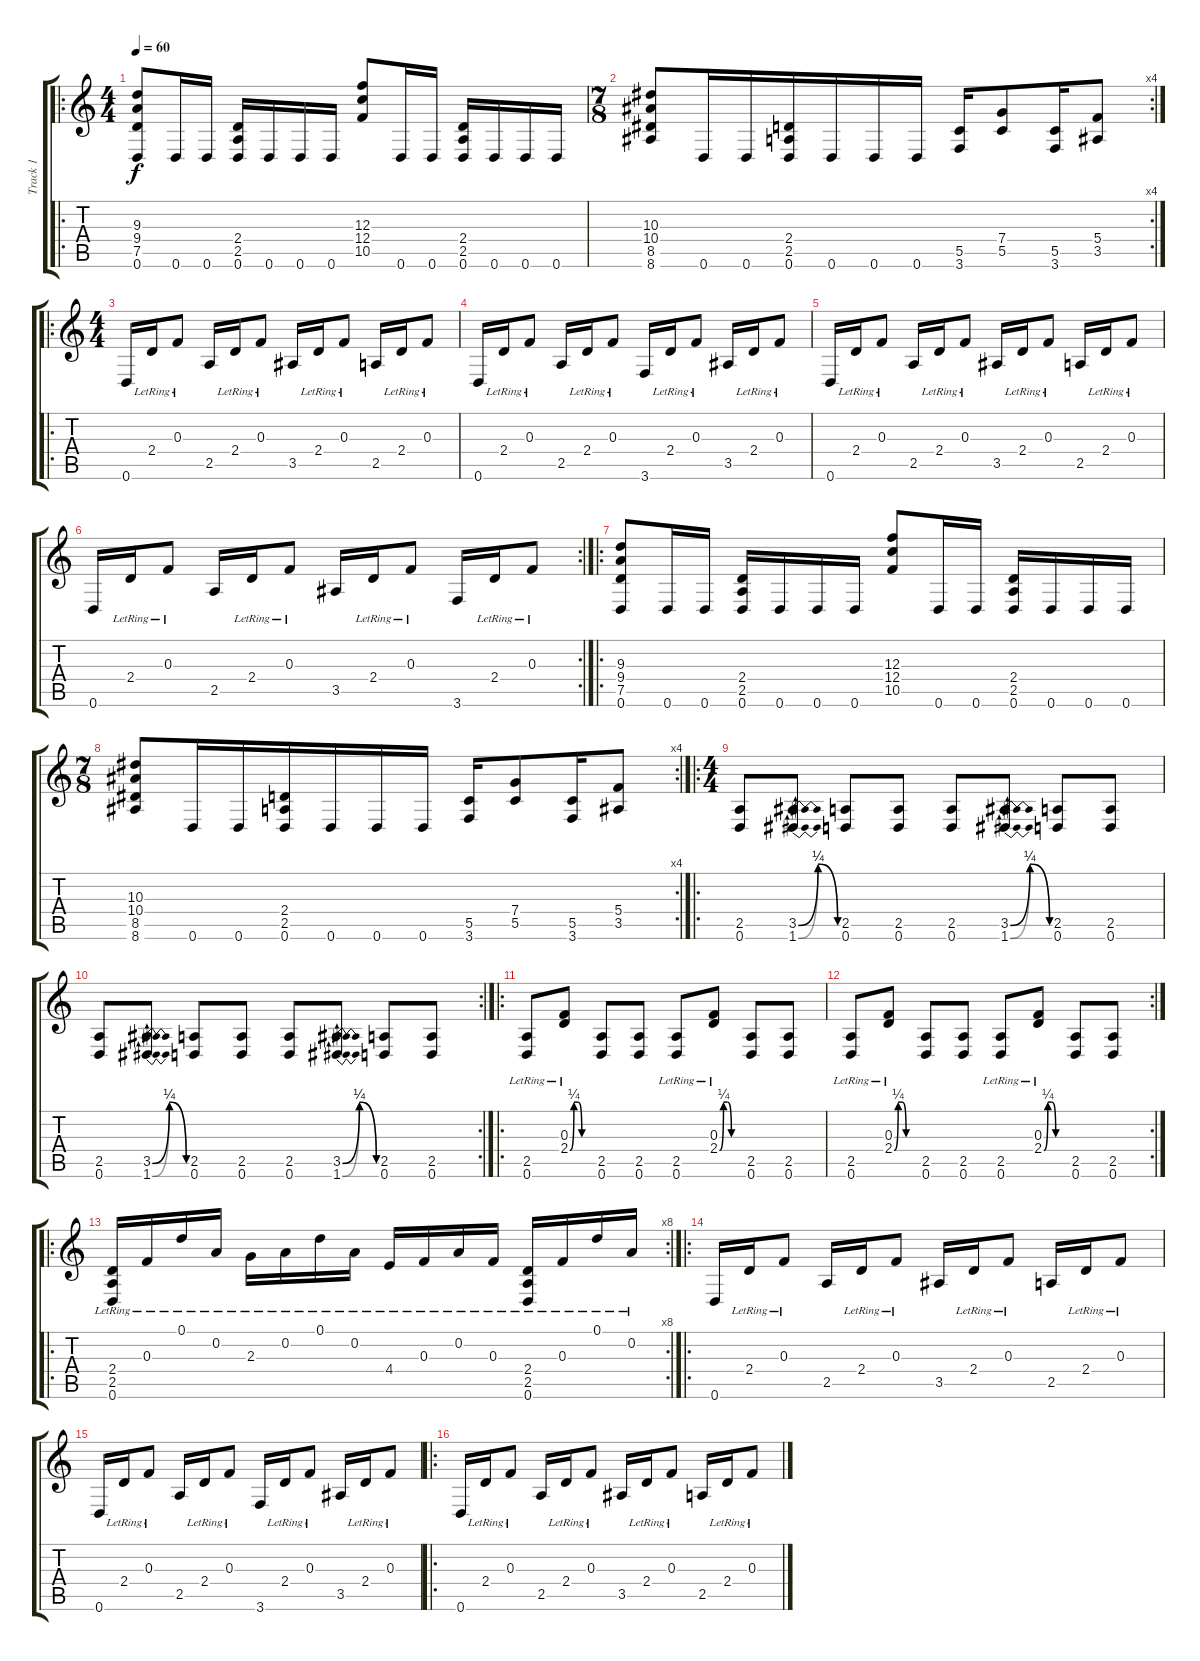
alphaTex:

\track ("Track 1" "Track 1") {instrument distortionguitar}
\staff {score tabs}
\tuning (D4 A3 F3 C3 G2 D2) {hide}
\ro
\ts (4 4)
\tempo 60
\clef g2
\ks c
(9.3 9.4 7.5 0.6).8{dy f} 0.6.16 0.6.16 (2.4 2.5 0.6).16 0.6.16 0.6.16 0.6.16 (12.3 12.4 10.5).8 0.6.16 0.6.16 (2.4 2.5 0.6).16 0.6.16 0.6.16 0.6.16 |
\rc 4
\ts (7 8)
(10.3 10.4 8.5 8.6).8 0.6.16 0.6.16 (2.4 2.5 0.6).16 0.6.16 0.6.16 0.6.16 (5.5 3.6).16 (7.4 5.5).8 (5.5 3.6).16 (5.4 3.5).8 |
\ro
\ts (4 4)
0.6.16 2.4{lr}.16 0.3{lr}.8 2.5.16 2.4{lr}.16 0.3{lr}.8 3.5.16 2.4{lr}.16 0.3{lr}.8 2.5.16 2.4{lr}.16 0.3{lr}.8 |
0.6.16 2.4{lr}.16 0.3{lr}.8 2.5.16 2.4{lr}.16 0.3{lr}.8 3.6.16 2.4{lr}.16 0.3{lr}.8 3.5.16 2.4{lr}.16 0.3{lr}.8 |
0.6.16 2.4{lr}.16 0.3{lr}.8 2.5.16 2.4{lr}.16 0.3{lr}.8 3.5.16 2.4{lr}.16 0.3{lr}.8 2.5.16 2.4{lr}.16 0.3{lr}.8 |
\rc 2
0.6.16 2.4{lr}.16 0.3{lr}.8 2.5.16 2.4{lr}.16 0.3{lr}.8 3.5.16 2.4{lr}.16 0.3{lr}.8 3.6.16 2.4{lr}.16 0.3{lr}.8 |
\ro
(9.3 9.4 7.5 0.6).8 0.6.16 0.6.16 (2.4 2.5 0.6).16 0.6.16 0.6.16 0.6.16 (12.3 12.4 10.5).8 0.6.16 0.6.16 (2.4 2.5 0.6).16 0.6.16 0.6.16 0.6.16 |
\rc 4
\ts (7 8)
(10.3 10.4 8.5 8.6).8 0.6.16 0.6.16 (2.4 2.5 0.6).16 0.6.16 0.6.16 0.6.16 (5.5 3.6).16 (7.4 5.5).8 (5.5 3.6).16 (5.4 3.5).8 |
\ro
\ts (4 4)
(2.5 0.6).8 (3.5{be (bendrelease 0 0 15 1 45 1 60 0)} 1.6{be (bendrelease 0 0 15 1 30 1 60 0)}).8 (2.5 0.6).8 (2.5 0.6).8 (2.5 0.6).8 (3.5{be (bendrelease 0 0 15 1 45 1 60 0)} 1.6{be (bendrelease 0 0 15 1 30 1 60 0)}).8 (2.5 0.6).8 (2.5 0.6).8 |
\rc 2
(2.5 0.6).8 (3.5{be (bendrelease 0 0 15 1 45 1 60 0)} 1.6{be (bendrelease 0 0 15 1 30 1 60 0)}).8 (2.5 0.6).8 (2.5 0.6).8 (2.5 0.6).8 (3.5{be (bendrelease 0 0 15 1 45 1 60 0)} 1.6{be (bendrelease 0 0 15 1 30 1 60 0)}).8 (2.5 0.6).8 (2.5 0.6).8 |
\ro
(2.5 0.6{lr}).8 (0.3{lr} 2.4{be (custom 0 0 10 1 20 1 30 0 60 0) lr}).8 (2.5 0.6).8 (2.5 0.6).8 (2.5 0.6{lr}).8 (0.3{lr} 2.4{be (custom 0 0 10 1 20 1 30 0 60 0)}).8 (2.5 0.6).8 (2.5 0.6).8 |
\rc 2
(2.5 0.6{lr}).8 (0.3{lr} 2.4{be (custom 0 0 10 1 20 1 30 0 60 0) lr}).8 (2.5 0.6).8 (2.5 0.6).8 (2.5 0.6{lr}).8 (0.3{lr} 2.4{be (custom 0 0 10 1 20 1 30 0 60 0)}).8 (2.5 0.6).8 (2.5 0.6).8 |
\ro
\rc 8
(2.4{lr} 2.5{lr} 0.6{lr}).16 0.3{lr}.16 0.1{lr}.16 0.2{lr}.16 2.3{lr}.16 0.2{lr}.16 0.1{lr}.16 0.2{lr}.16 4.4{lr}.16 0.3{lr}.16 0.2{lr}.16 0.3{lr}.16 (2.4{lr} 2.5{lr} 0.6{lr}).16 0.3{lr}.16 0.1{lr}.16 0.2{lr}.16 |
\ro
0.6.16 2.4{lr}.16 0.3{lr}.8 2.5.16 2.4{lr}.16 0.3{lr}.8 3.5.16 2.4{lr}.16 0.3{lr}.8 2.5.16 2.4{lr}.16 0.3{lr}.8 |
0.6.16 2.4{lr}.16 0.3{lr}.8 2.5.16 2.4{lr}.16 0.3{lr}.8 3.6.16 2.4{lr}.16 0.3{lr}.8 3.5.16 2.4{lr}.16 0.3{lr}.8 |
\ro
0.6.16 2.4{lr}.16 0.3{lr}.8 2.5.16 2.4{lr}.16 0.3{lr}.8 3.5.16 2.4{lr}.16 0.3{lr}.8 2.5.16 2.4{lr}.16 0.3{lr}.8
